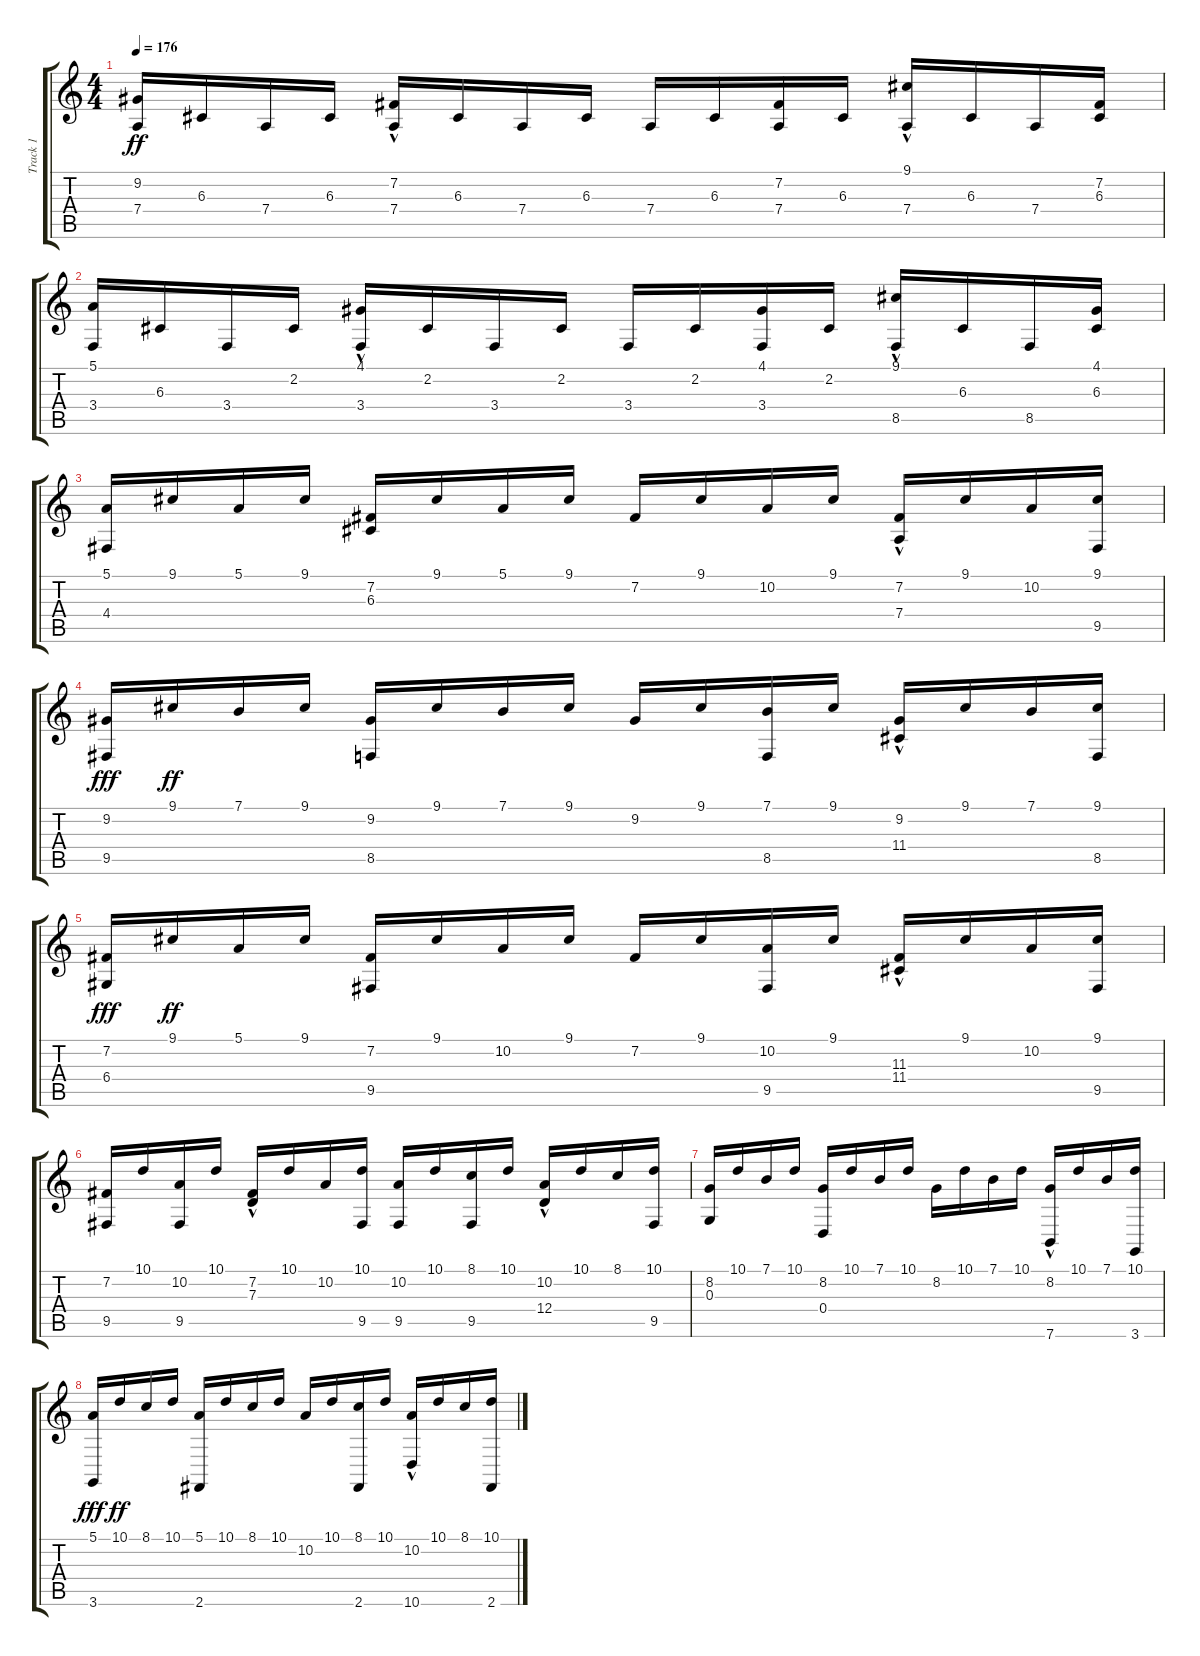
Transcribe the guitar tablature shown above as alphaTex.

\track ("Track 1" "Track 1") {instrument acousticgrandpiano}
\staff {score tabs}
\tuning (E4 B3 G3 D3 A2 E2) {hide}
\ts (4 4)
\tempo 176
\clef g2
\ks c
(9.2 7.4).16{dy ff} 6.3.16 7.4.16 6.3.16 (7.2{hac} 7.4).16 6.3.16 7.4.16 6.3.16 7.4.16 6.3.16 (7.2 7.4).16 6.3.16 (9.1{hac} 7.4).16 6.3.16 7.4.16 (7.2 6.3).16 |
(5.1 3.4).16 6.3.16 3.4.16 2.2.16 (4.1{hac} 3.4).16 2.2.16 3.4.16 2.2.16 3.4.16 2.2.16 (4.1 3.4).16 2.2.16 (9.1{hac} 8.5).16 6.3.16 8.5.16 (4.1 6.3).16 |
(5.1 4.4).16 9.1.16 5.1.16 9.1.16 (7.2 6.3).16 9.1.16 5.1.16 9.1.16 7.2.16 9.1.16 10.2.16 9.1.16 (7.2 7.4{hac}).16 9.1.16 10.2.16 (9.1 9.5).16 |
(9.2 9.5).16{dy fff} 9.1.16{dy ff} 7.1.16 9.1.16 (9.2 8.5).16 9.1.16 7.1.16 9.1.16 9.2.16 9.1.16 (7.1 8.5).16 9.1.16 (9.2 11.4{hac}).16 9.1.16 7.1.16 (9.1 8.5).16 |
(7.2 6.4).16{dy fff} 9.1.16{dy ff} 5.1.16 9.1.16 (7.2 9.5).16 9.1.16 10.2.16 9.1.16 7.2.16 9.1.16 (10.2 9.5).16 9.1.16 (11.3 11.4{hac}).16 9.1.16 10.2.16 (9.1 9.5).16 |
(7.2 9.5).16 10.1.16 (10.2 9.5).16 10.1.16 (7.2 7.3{hac}).16 10.1.16 10.2.16 (10.1 9.5).16 (10.2 9.5).16 10.1.16 (8.1 9.5).16 10.1.16 (10.2 12.4{hac}).16 10.1.16 8.1.16 (10.1 9.5).16 |
(8.2 0.3).16 10.1.16 7.1.16 10.1.16 (8.2 0.4).16 10.1.16 7.1.16 10.1.16 8.2.16 10.1.16 7.1.16 10.1.16 (8.2 7.6{hac}).16 10.1.16 7.1.16 (10.1 3.6).16 |
(5.1 3.6).16{dy fff} 10.1.16{dy ff} 8.1.16 10.1.16 (5.1 2.6).16 10.1.16 8.1.16 10.1.16 10.2.16 10.1.16 (8.1 2.6).16 10.1.16 (10.2 10.6{hac}).16 10.1.16 8.1.16 (10.1 2.6).16
